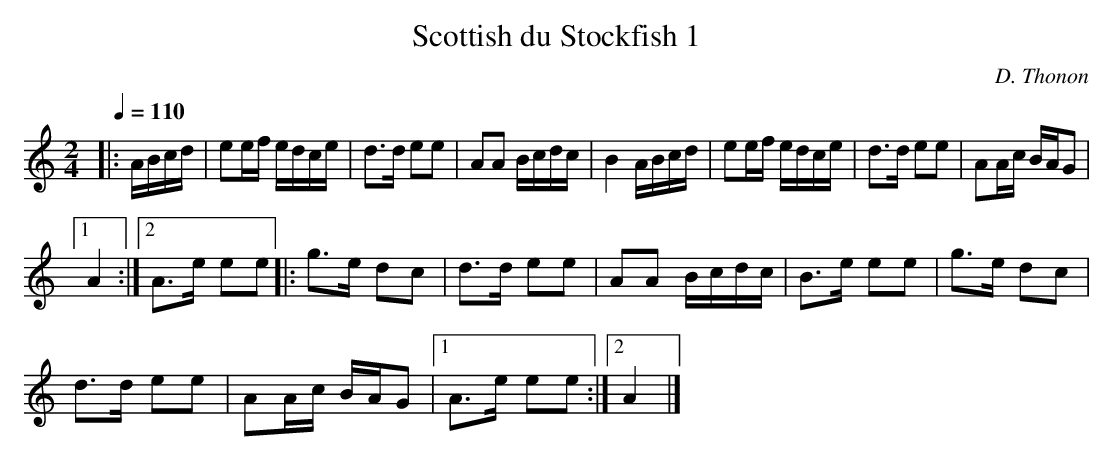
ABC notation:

X:1
T:Scottish du Stockfish 1
C:D. Thonon
M:2/4
L:1/16
Q:1/4=110
K:Am
|: ABcd|e2ef edce|d2>d2 e2e2|A2A2 Bcdc|B4 ABcd|e2ef edce| d2>d2 e2e2|A2Ac BAG2|1
A4:|2 A2>e2 e2e2 |: g2>e2 d2c2|d2>d2 e2e2|A2A2 Bcdc|B2>e2 e2e2|g2>e2 d2c2|
d2>d2 e2e2|A2Ac BAG2|1 A2>e2 e2e2:|2 A4 |]
